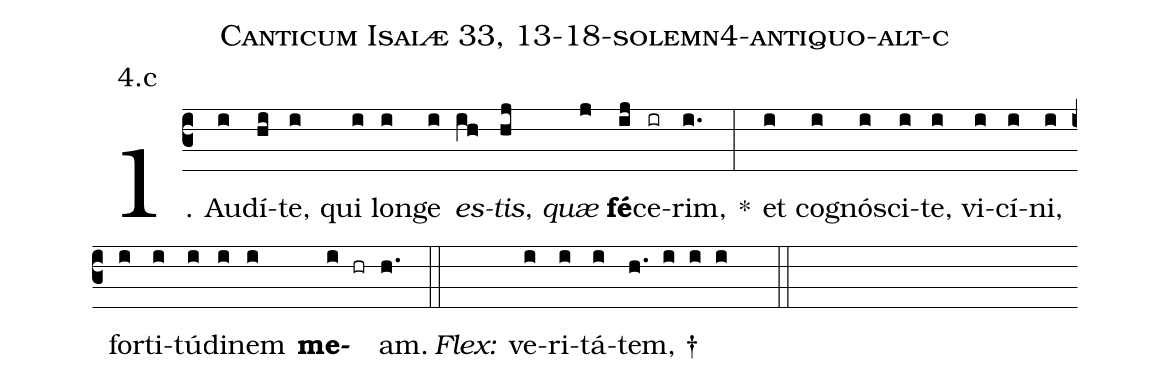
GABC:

name: Canticum Isaiæ 33, 13-18-solemn4-antiquo-alt-c;
annotation: 4.c;
%%
(c3)1. Au(i)dí(hi)te,(i) qui(i) lon(i)ge(i) <i>es</i>(ih)<i>tis</i>,(hj) <i>quæ</i>(j) <b>fé</b>(ij)ce(ir)rim,(i.) *(:) et(i) co(i)gnó(i)sci(i)te,(i) vi(i)cí(i)ni,(i) for(i)ti(i)tú(i)di(i)nem(i) <b>me</b>(i hr)am.(h.) (::)
<i>Flex:</i>()  ve(i)ri(i)tá(i)tem, †(h. i i i  ::)
